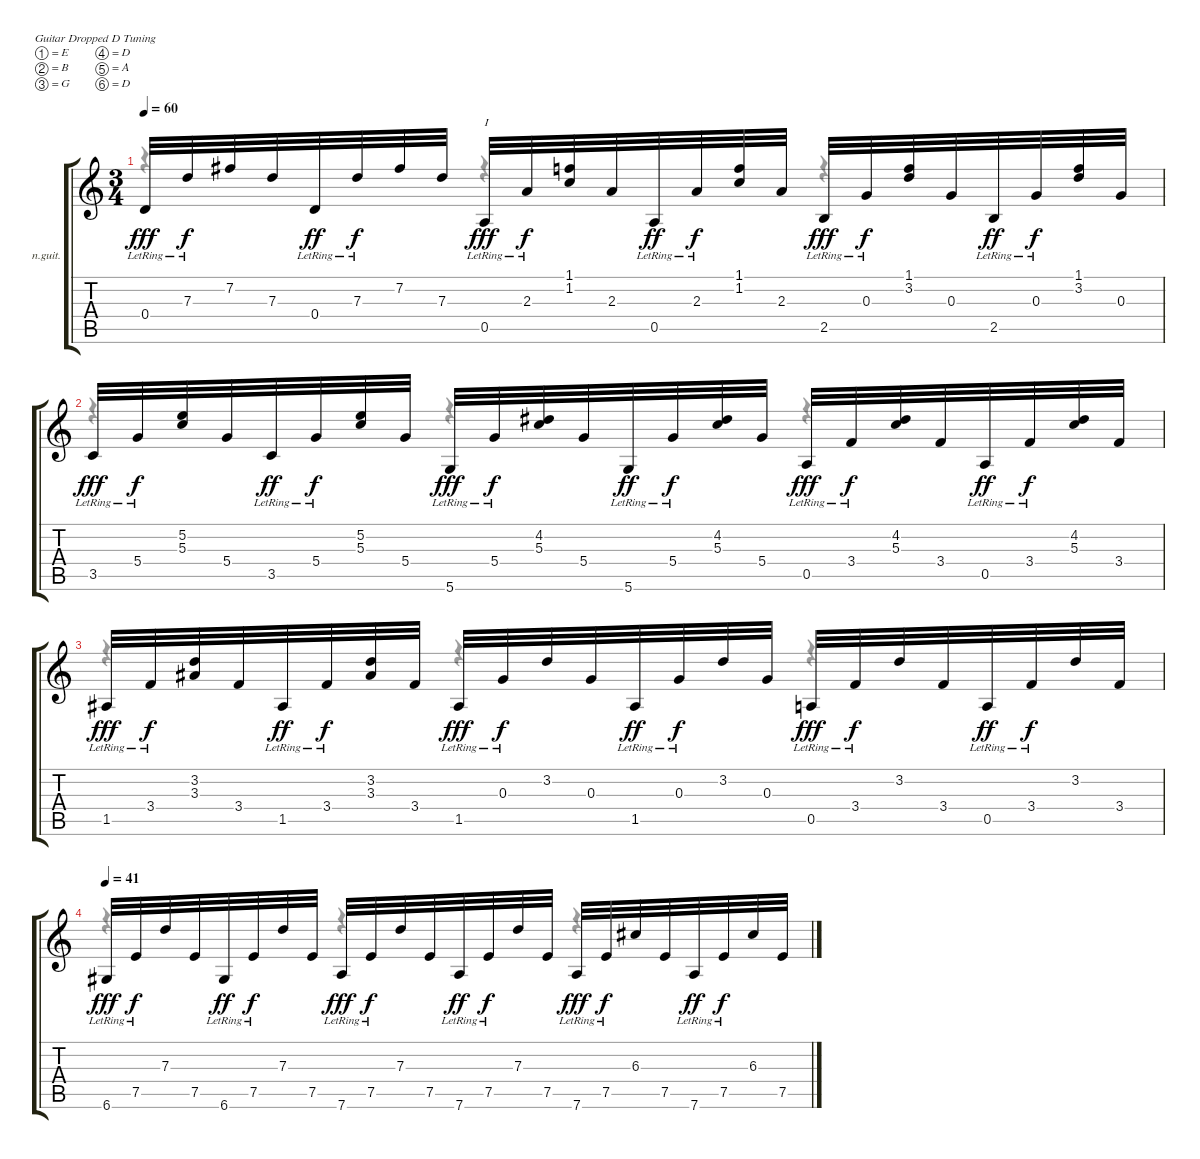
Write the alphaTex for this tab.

\defaultSystemsLayout 4
\bracketExtendMode groupsimilarinstruments
\firstSystemTrackNameOrientation horizontal
\otherSystemsTrackNameOrientation horizontal
\chordDiagramsInScore
\track ("Classical Guitar" "n.guit.") {instrument acousticguitarnylon}
\staff {score tabs}
\tuning (E4 B3 G3 D3 A2 D2)
\voice
\ts (3 4)
\tempo 60
\clef g2
\ks c
0.4{lr}.32{dy fff beam Up} 7.3{lr}.32{dy f beam Up} 7.2{acc #}.32{beam Up} 7.3.32{beam Up} 0.4{lr}.32{dy ff beam Up} 7.3{lr}.32{dy f beam Up} 7.2{acc #}.32{beam Up} 7.3.32{beam Up} 0.5{lr}.32{txt "I" dy fff beam Up} 2.3{lr}.32{dy f beam Up} (1.1 1.2).32{beam Up} 2.3.32{beam Up} 0.5{lr}.32{dy ff beam Up} 2.3{lr}.32{dy f beam Up} (1.1 1.2).32{beam Up} 2.3.32{beam Up} 2.5{lr}.32{dy fff beam Up} 0.3{lr}.32{dy f beam Up} (1.1 3.2).32{beam Up} 0.3.32{beam Up} 2.5{lr}.32{dy ff beam Up} 0.3{lr}.32{dy f beam Up} (1.1 3.2).32{beam Up} 0.3.32{beam Up} |
3.5{lr}.32{dy fff beam Up} 5.4{lr}.32{dy f beam Up} (5.2 5.3).32{beam Up} 5.4.32{beam Up} 3.5{lr}.32{dy ff beam Up} 5.4{lr}.32{dy f beam Up} (5.2 5.3).32{beam Up} 5.4.32{beam Up} 5.6{lr}.32{dy fff beam Up} 5.4{lr}.32{dy f beam Up} (4.2{acc #} 5.3).32{beam Up} 5.4.32{beam Up} 5.6{lr}.32{dy ff beam Up} 5.4{lr}.32{dy f beam Up} (4.2{acc #} 5.3).32{beam Up} 5.4.32{beam Up} 0.5{lr}.32{dy fff beam Up} 3.4{lr}.32{dy f beam Up} (4.2{acc #} 5.3).32{beam Up} 3.4.32{beam Up} 0.5{lr}.32{dy ff beam Up} 3.4{lr}.32{dy f beam Up} (4.2{acc #} 5.3).32{beam Up} 3.4.32{beam Up} |
1.5{lr acc #}.32{dy fff beam Up} 3.4{lr}.32{dy f beam Up} (3.2 3.3{acc #}).32{beam Up} 3.4.32{beam Up} 1.5{lr acc #}.32{dy ff beam Up} 3.4{lr}.32{dy f beam Up} (3.2 3.3{acc #}).32{beam Up} 3.4.32{beam Up} 1.5{lr acc #}.32{dy fff beam Up} 0.3{lr}.32{dy f beam Up} 3.2.32{beam Up} 0.3.32{beam Up} 1.5{lr acc #}.32{dy ff beam Up} 0.3{lr}.32{dy f beam Up} 3.2.32{beam Up} 0.3.32{beam Up} 0.5{lr}.32{dy fff beam Up} 3.4{lr}.32{dy f beam Up} 3.2.32{beam Up} 3.4.32{beam Up} 0.5{lr}.32{dy ff beam Up} 3.4{lr}.32{dy f beam Up} 3.2.32{beam Up} 3.4.32{beam Up} |
\tempo 41
6.6{lr acc #}.32{dy fff beam Up} 7.5{lr}.32{dy f beam Up} 7.3.32{beam Up} 7.5.32{beam Up} 6.6{lr acc #}.32{dy ff beam Up} 7.5{lr}.32{dy f beam Up} 7.3.32{beam Up} 7.5.32{beam Up} 7.6{lr}.32{dy fff beam Up} 7.5{lr}.32{dy f beam Up} 7.3.32{beam Up} 7.5.32{beam Up} 7.6{lr}.32{dy ff beam Up} 7.5{lr}.32{dy f beam Up} 7.3.32{beam Up} 7.5.32{beam Up} 7.6{lr}.32{dy fff beam Up} 7.5{lr}.32{dy f beam Up} 6.3{acc #}.32{beam Up} 7.5.32{beam Up} 7.6{lr}.32{dy ff beam Up} 7.5{lr}.32{dy f beam Up} 6.3{acc #}.32{beam Up} 7.5.32{beam Up}
\voice
\clef g2
\ottava regular
\simile none
\ks c
r.4{dy mf beam Down} r.4{beam Down} r.4{beam Down} |
r.4{beam Down} r.4{beam Down} r.4{beam Down} |
r.4{beam Down} r.4{beam Down} r.4{beam Down} |
r.4{beam Down} r.4{beam Down} r.4{beam Down}
